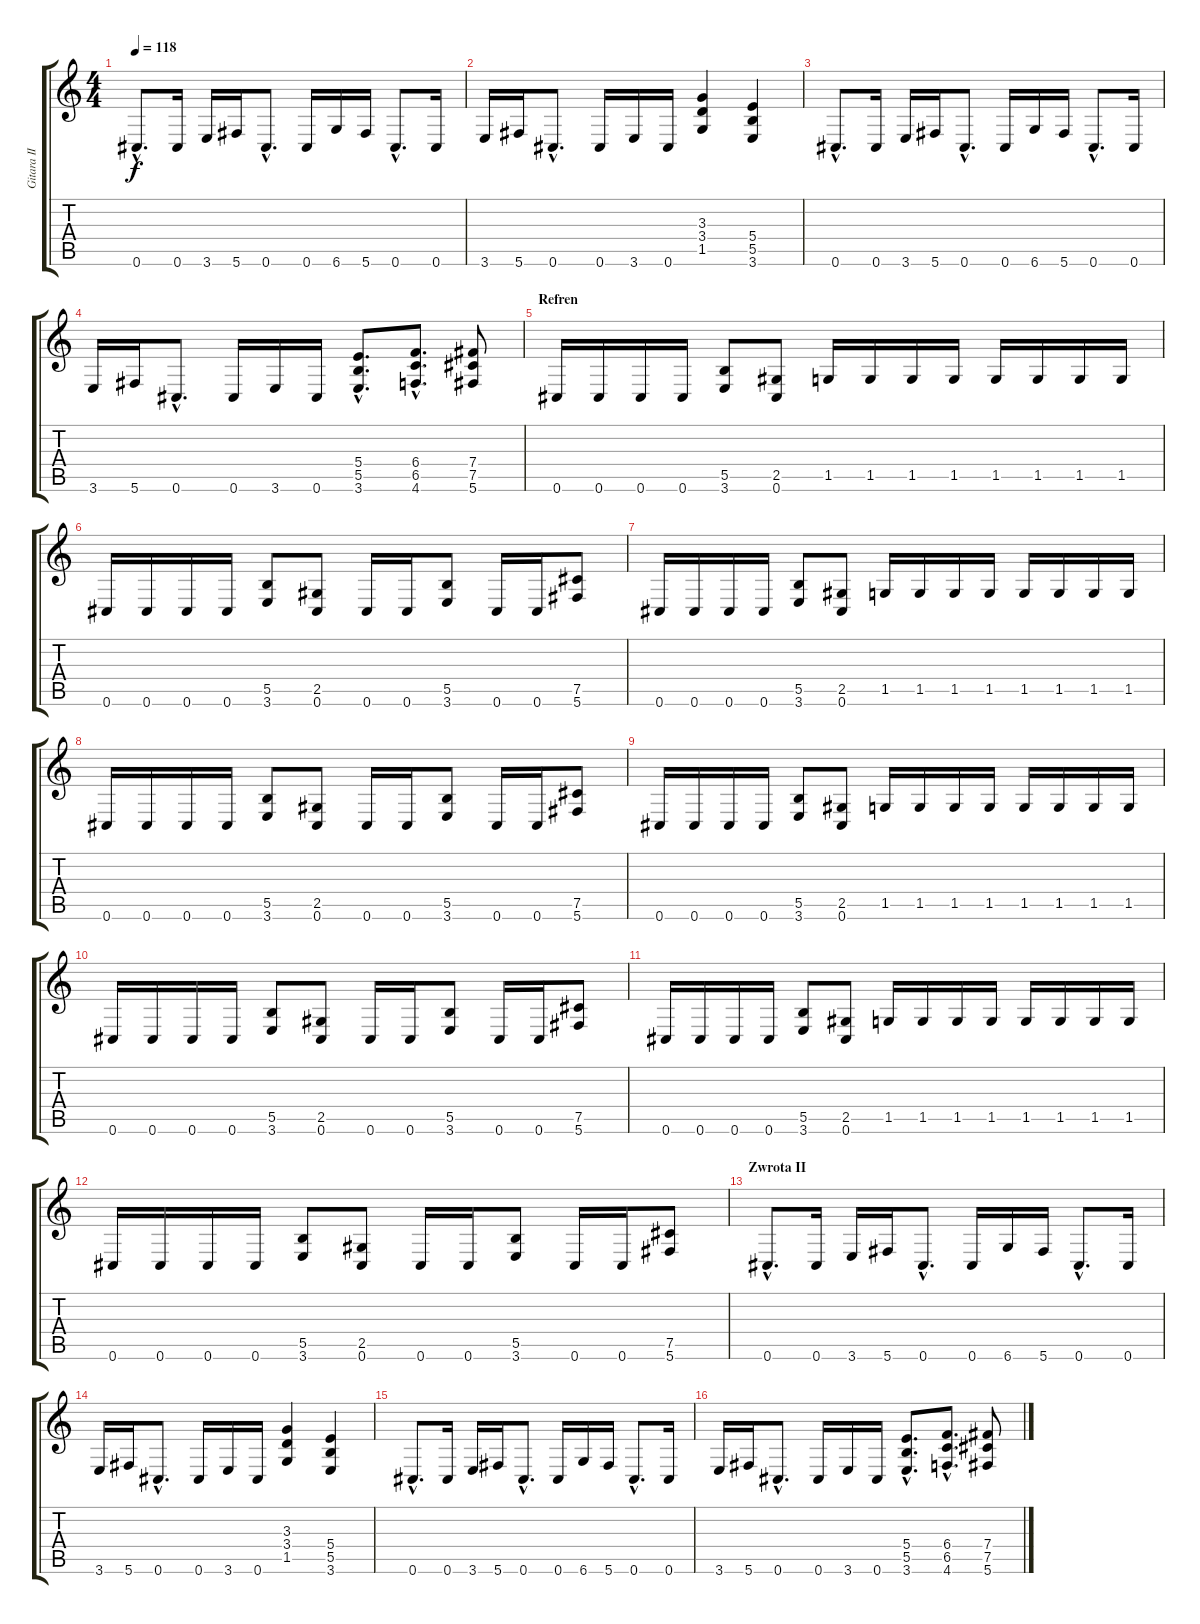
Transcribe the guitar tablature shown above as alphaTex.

\track ("Gitara II" "Gitara II") {instrument distortionguitar}
\staff {score tabs}
\tuning (Db4 Ab3 E3 B2 Gb2 Db2) {hide}
\ts (4 4)
\tempo 118
\clef g2
\ks c
0.6{hac}.8{d dy f} 0.6.16 3.6.16 5.6.16 0.6{hac}.8{d} 0.6.16 6.6.16 5.6.16 0.6{hac}.8{d} 0.6.16 |
3.6.16 5.6.16 0.6{hac}.8{d} 0.6.16 3.6.16 0.6.16 (3.3 3.4 1.5).4 (5.4 5.5 3.6).4 |
0.6{hac}.8{d} 0.6.16 3.6.16 5.6.16 0.6{hac}.8{d} 0.6.16 6.6.16 5.6.16 0.6{hac}.8{d} 0.6.16 |
3.6.16 5.6.16 0.6{hac}.8{d} 0.6.16 3.6.16 0.6.16 (5.4{hac} 5.5{hac} 3.6{hac}).8{d} (6.4{hac} 6.5{hac} 4.6{hac}).8{d} (7.4 7.5 5.6).8 |
\section ("" "Refren")
0.6.16 0.6.16 0.6.16 0.6.16 (5.5 3.6).8 (2.5 0.6).8 1.5.16 1.5.16 1.5.16 1.5.16 1.5.16 1.5.16 1.5.16 1.5.16 |
0.6.16 0.6.16 0.6.16 0.6.16 (5.5 3.6).8 (2.5 0.6).8 0.6.16 0.6.16 (5.5 3.6).8 0.6.16 0.6.16 (7.5 5.6).8 |
0.6.16 0.6.16 0.6.16 0.6.16 (5.5 3.6).8 (2.5 0.6).8 1.5.16 1.5.16 1.5.16 1.5.16 1.5.16 1.5.16 1.5.16 1.5.16 |
0.6.16 0.6.16 0.6.16 0.6.16 (5.5 3.6).8 (2.5 0.6).8 0.6.16 0.6.16 (5.5 3.6).8 0.6.16 0.6.16 (7.5 5.6).8 |
0.6.16 0.6.16 0.6.16 0.6.16 (5.5 3.6).8 (2.5 0.6).8 1.5.16 1.5.16 1.5.16 1.5.16 1.5.16 1.5.16 1.5.16 1.5.16 |
0.6.16 0.6.16 0.6.16 0.6.16 (5.5 3.6).8 (2.5 0.6).8 0.6.16 0.6.16 (5.5 3.6).8 0.6.16 0.6.16 (7.5 5.6).8 |
0.6.16 0.6.16 0.6.16 0.6.16 (5.5 3.6).8 (2.5 0.6).8 1.5.16 1.5.16 1.5.16 1.5.16 1.5.16 1.5.16 1.5.16 1.5.16 |
0.6.16 0.6.16 0.6.16 0.6.16 (5.5 3.6).8 (2.5 0.6).8 0.6.16 0.6.16 (5.5 3.6).8 0.6.16 0.6.16 (7.5 5.6).8 |
\section ("" "Zwrota II")
0.6{hac}.8{d} 0.6.16 3.6.16 5.6.16 0.6{hac}.8{d} 0.6.16 6.6.16 5.6.16 0.6{hac}.8{d} 0.6.16 |
3.6.16 5.6.16 0.6{hac}.8{d} 0.6.16 3.6.16 0.6.16 (3.3 3.4 1.5).4 (5.4 5.5 3.6).4 |
0.6{hac}.8{d} 0.6.16 3.6.16 5.6.16 0.6{hac}.8{d} 0.6.16 6.6.16 5.6.16 0.6{hac}.8{d} 0.6.16 |
3.6.16 5.6.16 0.6{hac}.8{d} 0.6.16 3.6.16 0.6.16 (5.4{hac} 5.5{hac} 3.6{hac}).8{d} (6.4{hac} 6.5{hac} 4.6{hac}).8{d} (7.4 7.5 5.6).8
